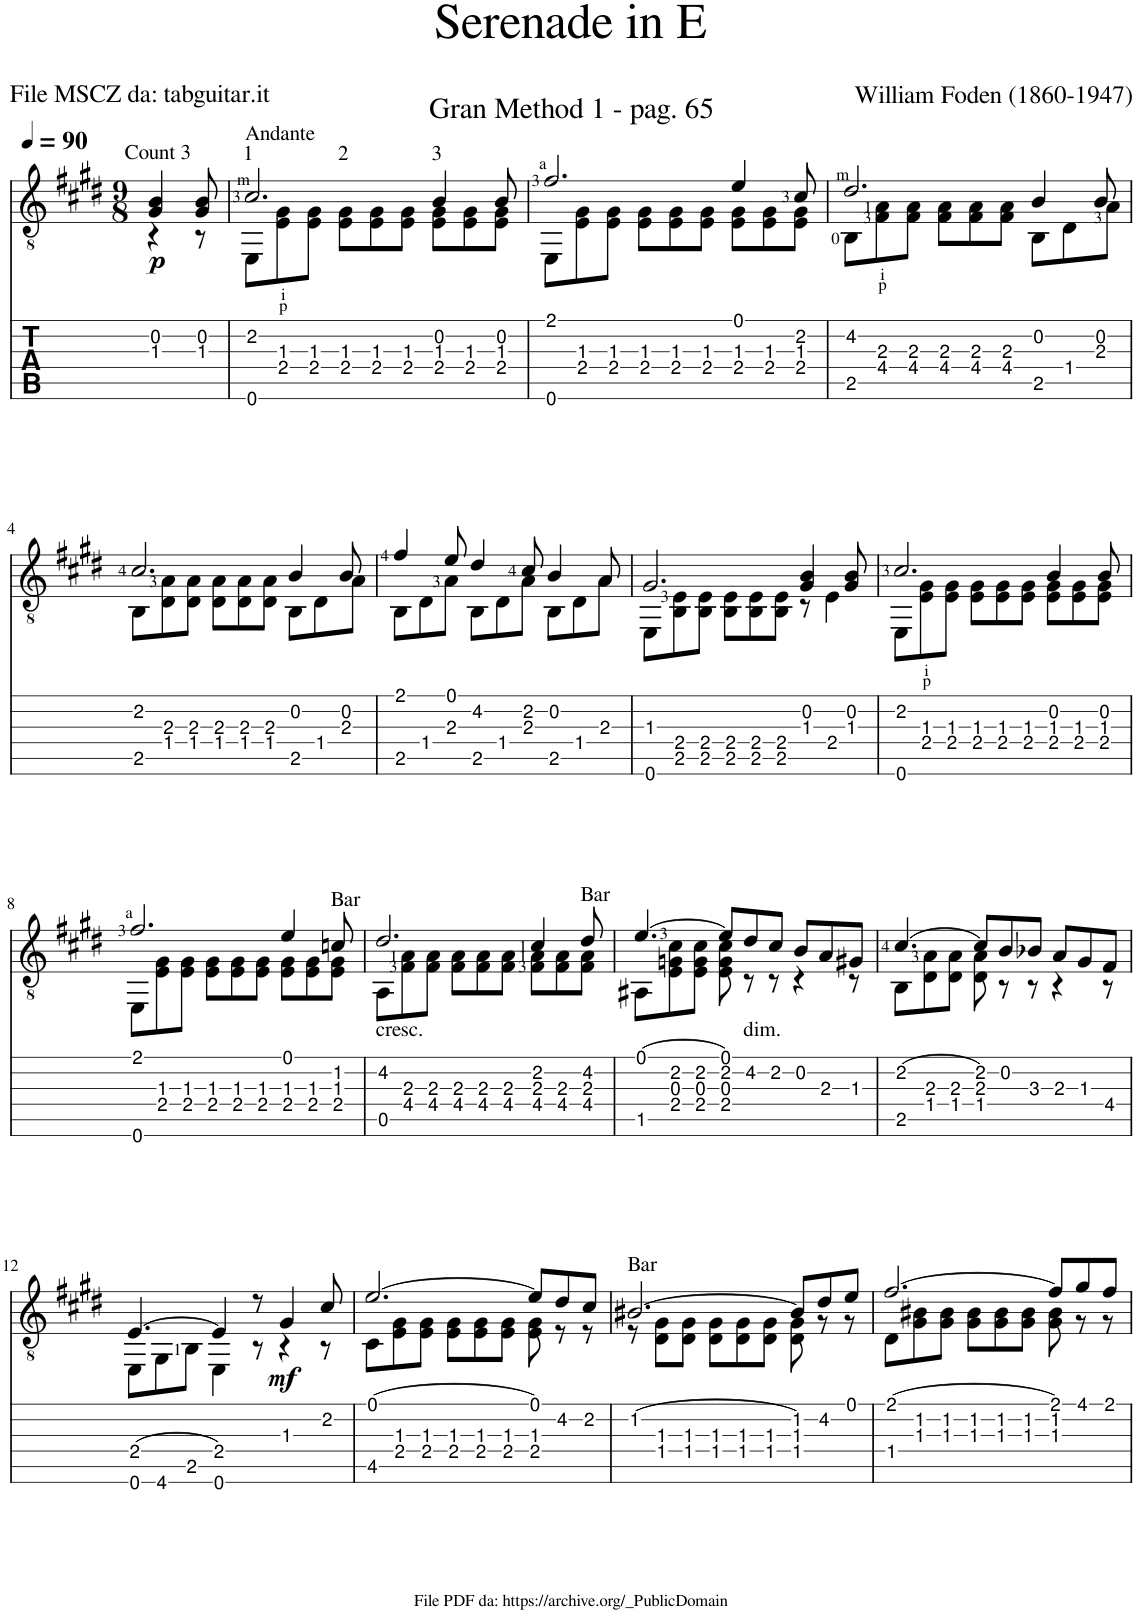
**kern	**kern	**dynam
*part1	*part1	*part1
*staff2	*staff1	*staff1/2
*I"Guitar	*	*
*I'Guit.	*	*
*stria6	*	*
*	*clefGv2	*
*k[f#c#g#d#]	*k[f#c#g#d#]	*
*M9/8	*M9/8	*
*MM90	*MM90	*
=	=	=
*^	*^	*
!	!	!LO:TX:a:t=Count 3	!	!
!	!	!	!	!LO:DY:b
4G# 4B	4r	4G#/ 4B/	4r	p
8G# 8B	8r	8G#/ 8B/	8r	.
=1	=1	=1	=1	=1
!	!	!LO:TX:a:t=1	!	!
!	!	!LO:TX:a:t=Andante	!	!
2.c#	8EEL	2.c#/	8EE\L	.
.	8E\ 8G#\	.	8E\ 8G#\	.
.	8E\ 8G#\J	.	8E\ 8G#\J	.
!	!	!	!LO:TX:a:t=2	!
.	8E\ 8G#\L	.	8E\ 8G#\L	.
.	8E\ 8G#\	.	8E\ 8G#\	.
.	8E\ 8G#\J	.	8E\ 8G#\J	.
!	!	!LO:TX:a:t=3	!	!
4B	8E\ 8G#\L	4B/	8E\ 8G#\L	.
.	8E\ 8G#\	.	8E\ 8G#\	.
8B	8E\ 8G#\J	8B/	8E\ 8G#\J	.
=2	=2	=2	=2	=2
2.f#	8EEL	2.f#/	8EE\L	.
.	8E\ 8G#\	.	8E\ 8G#\	.
.	8E\ 8G#\J	.	8E\ 8G#\J	.
.	8E\ 8G#\L	.	8E\ 8G#\L	.
.	8E\ 8G#\	.	8E\ 8G#\	.
.	8E\ 8G#\J	.	8E\ 8G#\J	.
4e	8E\ 8G#\L	4e/	8E\ 8G#\L	.
.	8E\ 8G#\	.	8E\ 8G#\	.
8c#	8E\ 8G#\J	8c#/	8E\ 8G#\J	.
=3	=3	=3	=3	=3
2.d#	8BBL	2.d#/	8BB\L	.
.	8F#\ 8A\	.	8F#\ 8A\	.
.	8F#\ 8A\J	.	8F#\ 8A\J	.
.	8F#\ 8A\L	.	8F#\ 8A\L	.
.	8F#\ 8A\	.	8F#\ 8A\	.
.	8F#\ 8A\J	.	8F#\ 8A\J	.
4B	8BBL	4B/	8BB\L	.
.	8D#	.	8D#\	.
8B	8AJ	8B/	8A\J	.
!!LO:LB:g=z	!!
=4	=4	=4	=4	=4
2.c#	8BBL	2.c#/	8BB\L	.
.	8D#\ 8A\	.	8D#\ 8A\	.
.	8D#\ 8A\J	.	8D#\ 8A\J	.
.	8D#\ 8A\L	.	8D#\ 8A\L	.
.	8D#\ 8A\	.	8D#\ 8A\	.
.	8D#\ 8A\J	.	8D#\ 8A\J	.
4B	8BBL	4B/	8BB\L	.
.	8D#	.	8D#\	.
8B	8AJ	8B/	8A\J	.
=5	=5	=5	=5	=5
4f#	8BBL	4f#/	8BB\L	.
.	8D#	.	8D#\	.
8e	8AJ	8e/	8A\J	.
4d#	8BBL	4d#/	8BB\L	.
.	8D#	.	8D#\	.
8c#	8AJ	8c#/	8A\J	.
4B	8BBL	4B/	8BB\L	.
.	8D#	.	8D#\	.
8A	8AJ	8A/	8A\J	.
=6	=6	=6	=6	=6
2.G#	8EEL	2.G#/	8EE\L	.
.	8BB\ 8E\	.	8BB\ 8E\	.
.	8BB\ 8E\J	.	8BB\ 8E\J	.
.	8BB\ 8E\L	.	8BB\ 8E\L	.
.	8BB\ 8E\	.	8BB\ 8E\	.
.	8BB\ 8E\J	.	8BB\ 8E\J	.
4G# 4B	8r	4G#/ 4B/	8r	.
.	4E	.	4E\	.
8G# 8B	.	8G#/ 8B/	.	.
=7	=7	=7	=7	=7
2.c#	8EEL	2.c#/	8EE\L	.
.	8E\ 8G#\	.	8E\ 8G#\	.
.	8E\ 8G#\J	.	8E\ 8G#\J	.
.	8E\ 8G#\L	.	8E\ 8G#\L	.
.	8E\ 8G#\	.	8E\ 8G#\	.
.	8E\ 8G#\J	.	8E\ 8G#\J	.
4B	8E\ 8G#\L	4B/	8E\ 8G#\L	.
.	8E\ 8G#\	.	8E\ 8G#\	.
8B	8E\ 8G#\J	8B/	8E\ 8G#\J	.
!!LO:LB:g=z	!!
=8	=8	=8	=8	=8
2.f#	8EEL	2.f#/	8EE\L	.
.	8E\ 8G#\	.	8E\ 8G#\	.
.	8E\ 8G#\J	.	8E\ 8G#\J	.
.	8E\ 8G#\L	.	8E\ 8G#\L	.
.	8E\ 8G#\	.	8E\ 8G#\	.
.	8E\ 8G#\J	.	8E\ 8G#\J	.
4e	8E\ 8G#\L	4e/	8E\ 8G#\L	.
.	8E\ 8G#\	.	8E\ 8G#\	.
!	!	!LO:TX:a:t=Bar	!	!
8c	8E\ 8G#\J	8cn/	8E\ 8G#\J	.
=9	=9	=9	=9	=9
!LO:TX:a:t=cresc.	!	!	!	!
2.d#	8AAL	2.d#/	8AA\L	.
.	8F#\ 8A\	.	8F#\ 8A\	.
.	8F#\ 8A\J	.	8F#\ 8A\J	.
.	8F#\ 8A\L	.	8F#\ 8A\L	.
.	8F#\ 8A\	.	8F#\ 8A\	.
.	8F#\ 8A\J	.	8F#\ 8A\J	.
4c#	8F#\ 8A\L	4c#/	8F#\ 8A\L	.
.	8F#\ 8A\	.	8F#\ 8A\	.
!	!	!LO:TX:a:t=Bar	!	!
8d#	8F#\ 8A\J	8d#/	8F#\ 8A\J	.
=10	=10	=10	=10	=10
[4.e	8AA#L	[4.e/	8AA#X\L	.
.	8E\ 8G\ 8c#\	.	8E\ 8Gn\ 8c#\	.
.	8E\ 8G\ 8c#\J	.	8E\ 8G\ 8c#\J	.
8eL]	8E 8G 8c#	8e/L]	8E\ 8G\ 8c#\	.
!LO:TX:a:t=dim.	!	!	!	!
8d#	8r	8d#/	8r	.
8c#J	8r	8c#/J	8r	.
8BL	4r	8B/L	4r	.
8A	.	8A/	.	.
8G#J	8r	8G#X/J	8r	.
=11	=11	=11	=11	=11
[4.c#	8BBL	[4.c#/	8BB\L	.
.	8D#\ 8A\	.	8D#\ 8A\	.
.	8D#\ 8A\J	.	8D#\ 8A\J	.
8c#L]	8D# 8A	8c#/L]	8D#\ 8A\	.
8B	8r	8B/	8r	.
8B-J	8r	8B-X/J	8r	.
8AL	4r	8A/L	4r	.
8G#	.	8G#/	.	.
8F#J	8r	8F#/J	8r	.
!!LO:LB:g=z	!!
=12	=12	=12	=12	=12
[4.E	8EEL	[4.E/	8EE\L	.
.	8GG#	.	8GG#\	.
.	8BBJ	.	8BB\J	.
4E]	4EE	4E/]	4EE\	.
8r	8r	8r	8r	.
!	!	!	!	!LO:DY:b
4G#	4r	4G#/	4r	mf
8c#	8r	8c#/	8r	.
=13	=13	=13	=13	=13
[2.e	8C#L	[2.e/	8C#\L	.
.	8E\ 8G#\	.	8E\ 8G#\	.
.	8E\ 8G#\J	.	8E\ 8G#\J	.
.	8E\ 8G#\L	.	8E\ 8G#\L	.
.	8E\ 8G#\	.	8E\ 8G#\	.
.	8E\ 8G#\J	.	8E\ 8G#\J	.
8eL]	8E 8G#	8e/L]	8E\ 8G#\	.
8d#	8r	8d#/	8r	.
8c#J	8r	8c#/J	8r	.
=14	=14	=14	=14	=14
!	!	!LO:TX:a:t=Bar	!	!
[2.B#	8r	[2.B#X/	8r	.
.	8D#\ 8G#\L	.	8D#\ 8G#\L	.
.	8D#\ 8G#\J	.	8D#\ 8G#\J	.
.	8D#\ 8G#\L	.	8D#\ 8G#\L	.
.	8D#\ 8G#\	.	8D#\ 8G#\	.
.	8D#\ 8G#\J	.	8D#\ 8G#\J	.
8B#L]	8D# 8G#	8B#/L]	8D#\ 8G#\	.
8d#	8r	8d#/	8r	.
8eJ	8r	8e/J	8r	.
=15	=15	=15	=15	=15
[2.f#	8D#L	[2.f#/	8D#\L	.
.	8G#\ 8B#\	.	8G#\ 8B#X\	.
.	8G#\ 8B#\J	.	8G#\ 8B#\J	.
.	8G#\ 8B#\L	.	8G#\ 8B#\L	.
.	8G#\ 8B#\	.	8G#\ 8B#\	.
.	8G#\ 8B#\J	.	8G#\ 8B#\J	.
8f#L]	8G# 8B#	8f#/L]	8G#\ 8B#\	.
8g#	8r	8g#/	8r	.
8f#J	8r	8f#/J	8r	.
*v	*v	*	*	*
*	*v	*v	*
=	=	=
*-	*-	*-
